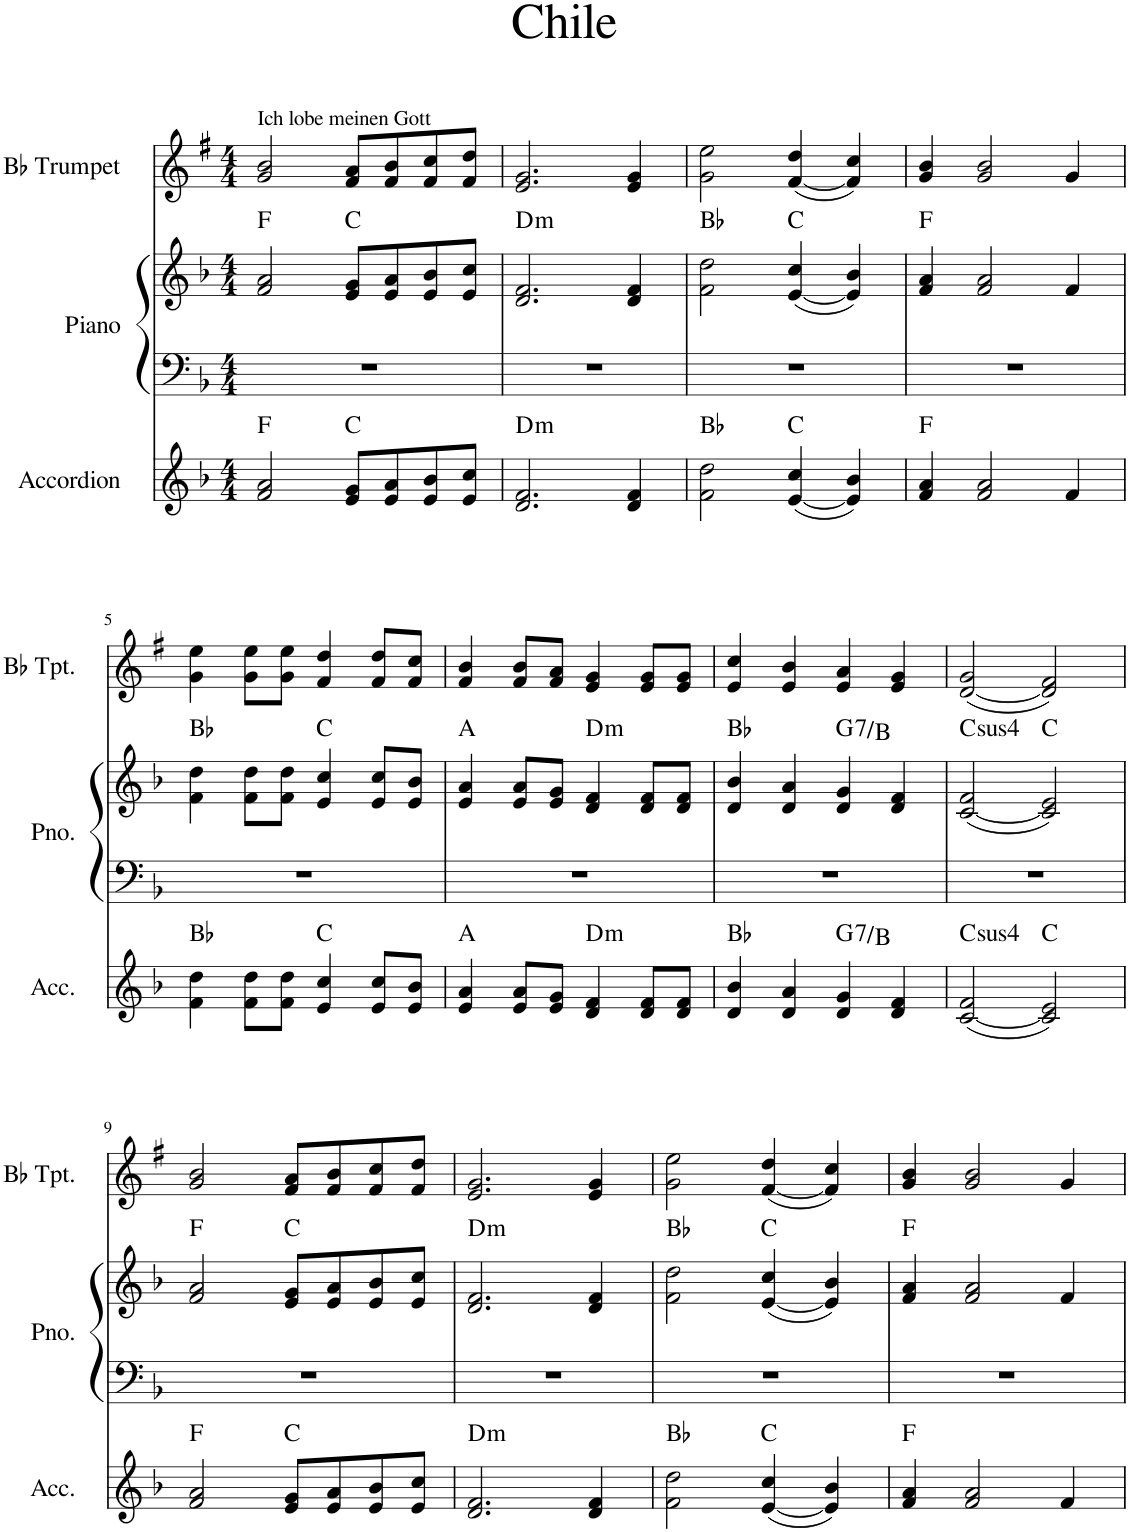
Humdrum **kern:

**kern	**harte	**kern	**kern	**harte	**kern
*part3	*part3	*part2	*part2	*part2	*part1
*staff4	*	*staff3	*staff2	*	*staff1
*I"Accordion	*	*I"Piano	*	*	*I"Bb Trumpet
*I'Acc.	*	*I'Pno.	*	*	*I'Bb Tpt.
*clefG2	*	*clefF4	*clefG2	*	*clefG2
*	*	*	*	*	*Trd1c2
*k[b-]	*	*k[b-]	*k[b-]	*	*k[f#]
*M4/4	*	*M4/4	*M4/4	*	*M4/4
=1	=1	=1	=1	=1	=1
!	!	!	!	!	!LO:TX:a:t=Ich lobe meinen Gott
2f/ 2a/	F:maj	1r	2f/ 2a/	F:maj	2g/ 2b/
8e/ 8g/L	C:maj	.	8e/ 8g/L	C:maj	8f#/ 8a/L
8e/ 8a/	.	.	8e/ 8a/	.	8f#/ 8b/
8e/ 8b-/	.	.	8e/ 8b-/	.	8f#/ 8cc/
8e/ 8cc/J	.	.	8e/ 8cc/J	.	8f#/ 8dd/J
=2	=2	=2	=2	=2	=2
!	!LO:H:kt=m	!	!	!LO:H:kt=m	!
2.d/ 2.f/	D:min	1r	2.d/ 2.f/	D:min	2.e/ 2.g/
4d/ 4f/	.	.	4d/ 4f/	.	4e/ 4g/
=3	=3	=3	=3	=3	=3
2f\ 2dd\	Bb:maj	1r	2f\ 2dd\	Bb:maj	2g\ 2ee\
([4e/ 4cc/	C:maj	.	([4e/ 4cc/	C:maj	([4f#/ 4dd/
4e/] 4b-/)	.	.	4e/] 4b-/)	.	4f#/] 4cc/)
=4	=4	=4	=4	=4	=4
4f/ 4a/	F:maj	1r	4f/ 4a/	F:maj	4g/ 4b/
2f/ 2a/	.	.	2f/ 2a/	.	2g/ 2b/
4f/	.	.	4f/	.	4g/
!!LO:LB:g=z
=5	=5	=5	=5	=5	=5
4f\ 4dd\	Bb:maj	1r	4f\ 4dd\	Bb:maj	4g\ 4ee\
8f\ 8dd\L	.	.	8f\ 8dd\L	.	8g\ 8ee\L
8f\ 8dd\J	.	.	8f\ 8dd\J	.	8g\ 8ee\J
4e/ 4cc/	C:maj	.	4e/ 4cc/	C:maj	4f#/ 4dd/
8e/ 8cc/L	.	.	8e/ 8cc/L	.	8f#/ 8dd/L
8e/ 8b-/J	.	.	8e/ 8b-/J	.	8f#/ 8cc/J
=6	=6	=6	=6	=6	=6
4e/ 4a/	A:maj	1r	4e/ 4a/	A:maj	4f#/ 4b/
8e/ 8a/L	.	.	8e/ 8a/L	.	8f#/ 8b/L
8e/ 8g/J	.	.	8e/ 8g/J	.	8f#/ 8a/J
!	!LO:H:kt=m	!	!	!LO:H:kt=m	!
4d/ 4f/	D:min	.	4d/ 4f/	D:min	4e/ 4g/
8d/ 8f/L	.	.	8d/ 8f/L	.	8e/ 8g/L
8d/ 8f/J	.	.	8d/ 8f/J	.	8e/ 8g/J
=7	=7	=7	=7	=7	=7
4d/ 4b-/	Bb:maj	1r	4d/ 4b-/	Bb:maj	4e/ 4cc/
4d/ 4a/	.	.	4d/ 4a/	.	4e/ 4b/
!	!LO:H:kt=7	!	!	!LO:H:kt=7	!
4d/ 4g/	G:7/3	.	4d/ 4g/	G:7/3	4e/ 4a/
4d/ 4f/	.	.	4d/ 4f/	.	4e/ 4g/
=8	=8	=8	=8	=8	=8
!	!LO:H:kt=4	!	!	!LO:H:kt=4	!
([2c/ 2f/	C:sus4	1r	([2c/ 2f/	C:sus4	([2d/ 2g/
2c/] 2e/)	C:maj	.	2c/] 2e/)	C:maj	2d/] 2f#/)
!!LO:LB:g=z
=9	=9	=9	=9	=9	=9
2f/ 2a/	F:maj	1r	2f/ 2a/	F:maj	2g/ 2b/
8e/ 8g/L	C:maj	.	8e/ 8g/L	C:maj	8f#/ 8a/L
8e/ 8a/	.	.	8e/ 8a/	.	8f#/ 8b/
8e/ 8b-/	.	.	8e/ 8b-/	.	8f#/ 8cc/
8e/ 8cc/J	.	.	8e/ 8cc/J	.	8f#/ 8dd/J
=10	=10	=10	=10	=10	=10
!	!LO:H:kt=m	!	!	!LO:H:kt=m	!
2.d/ 2.f/	D:min	1r	2.d/ 2.f/	D:min	2.e/ 2.g/
4d/ 4f/	.	.	4d/ 4f/	.	4e/ 4g/
=11	=11	=11	=11	=11	=11
2f\ 2dd\	Bb:maj	1r	2f\ 2dd\	Bb:maj	2g\ 2ee\
([4e/ 4cc/	C:maj	.	([4e/ 4cc/	C:maj	([4f#/ 4dd/
4e/] 4b-/)	.	.	4e/] 4b-/)	.	4f#/] 4cc/)
=12	=12	=12	=12	=12	=12
4f/ 4a/	F:maj	1r	4f/ 4a/	F:maj	4g/ 4b/
2f/ 2a/	.	.	2f/ 2a/	.	2g/ 2b/
4f/	.	.	4f/	.	4g/
=	=	=	=	=	=
*-	*-	*-	*-	*-	*-
